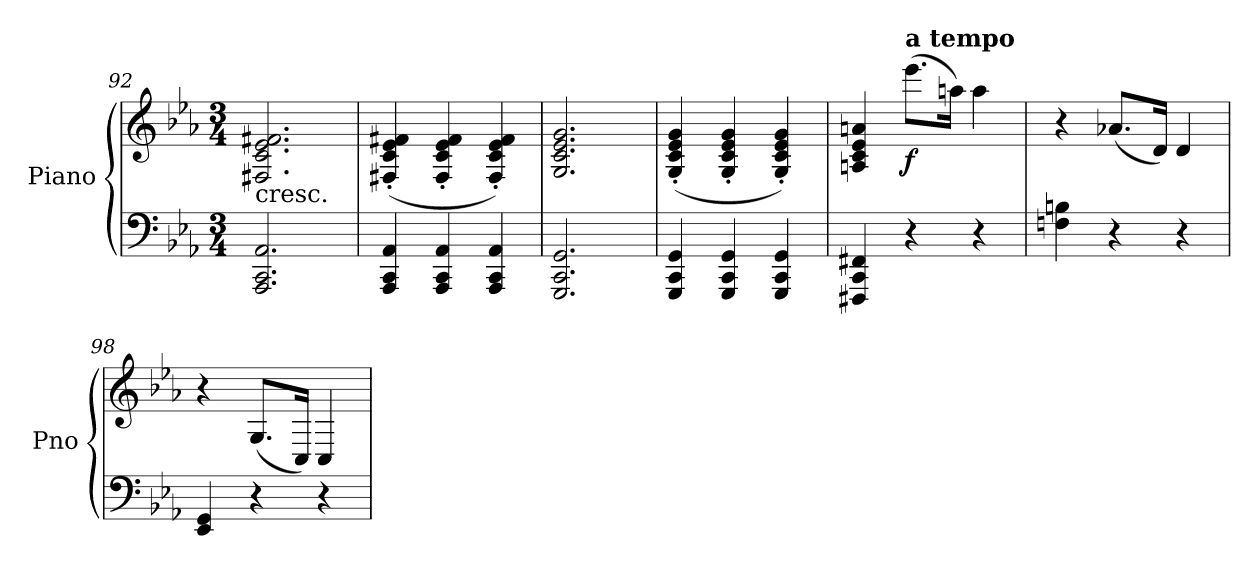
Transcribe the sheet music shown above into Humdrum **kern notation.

**kern	**kern	**dynam
*part1	*part1	*part1
*staff2	*staff1	*staff1/2
*I"Piano	*	*
*I'Pno	*	*
*clefF4	*clefG2	*
*k[b-e-a-]	*k[b-e-a-]	*
*E-:	*E-:	*
*M3/4	*M3/4	*
=92	=92	=92
!	!LO:TX:b:t=cresc.	!
2.AAA-/ 2.CC/ 2.AA-/	2.F#X/ 2.c/ 2.e-/ 2.f#X/	.
=93	=93	=93
4AAA-/ 4CC/ 4AA-/	(<4F#X/' 4c/' 4e-/' 4f#X/'	.
4AAA-/ 4CC/ 4AA-/	4F#/' 4c/' 4e-/' 4f#/'	.
4AAA-/ 4CC/ 4AA-/	4F#/' 4c/' 4e-/' 4f#/')	.
!!LO:LB:g=z
=94	=94	=94
2.GGG/ 2.CC/ 2.GG/	2.G/ 2.c/ 2.e-/ 2.g/	.
=95	=95	=95
4GGG/ 4CC/ 4GG/	(<4G/' 4c/' 4e-/' 4g/'	.
4GGG/ 4CC/ 4GG/	4G/' 4c/' 4e-/' 4g/'	.
4GGG/ 4CC/ 4GG/	4G/' 4c/' 4e-/' 4g/')	.
=96	=96	=96
4FFF#X/ 4CC/ 4FF#X/	4An/ 4c/ 4e-/ 4an/	.
!	!LO:TX:a:B:t=a tempo	!
!	!	!LO:DY:b
4r	(>8.eee-\L	f
.	16aan\Jk)	.
4r	4aa\	.
=97	=97	=97
4Fn\ 4Bn\	4r	.
4r	(<8.a-X/L	.
.	16d/Jk)	.
4r	4d/	.
=98	=98	=98
4EE-/ 4GG/	4r	.
4r	(<8.G/L	.
.	16C/Jk)	.
4r	4C/	.
=	=	=
*-	*-	*-
